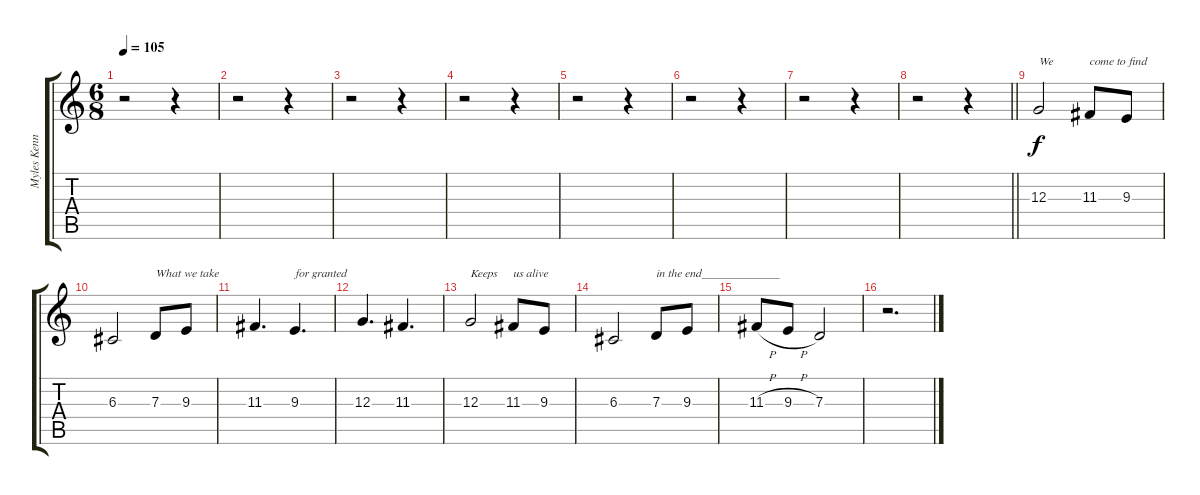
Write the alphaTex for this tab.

\track ("Myles Kennedy (Vocals)" "Myles Kenn") {instrument violin}
\staff {score tabs}
\tuning (E4 B3 G3 D3 A2 E2) {hide}
\ts (6 8)
\tempo 105
\clef g2
\ks c
r.2{dy f} r.4 |
r.2 r.4 |
r.2 r.4 |
r.2 r.4 |
r.2 r.4 |
r.2 r.4 |
r.2 r.4 |
\barLineRight lightlight
r.2 r.4 |
12.3.2{txt "We"} 11.3.8{txt "come to find"} 9.3.8 |
6.3.2 7.3.8{txt "What we take"} 9.3.8 |
11.3.4{d} 9.3.4{d txt "for granted"} |
12.3.4{d} 11.3.4{d} |
12.3.2{txt "Keeps"} 11.3.8{txt "us alive"} 9.3.8 |
6.3.2 7.3.8{txt "in the end_____________"} 9.3.8 |
11.3{h}.8 9.3{h}.8 7.3.2 |
r.2{d}
